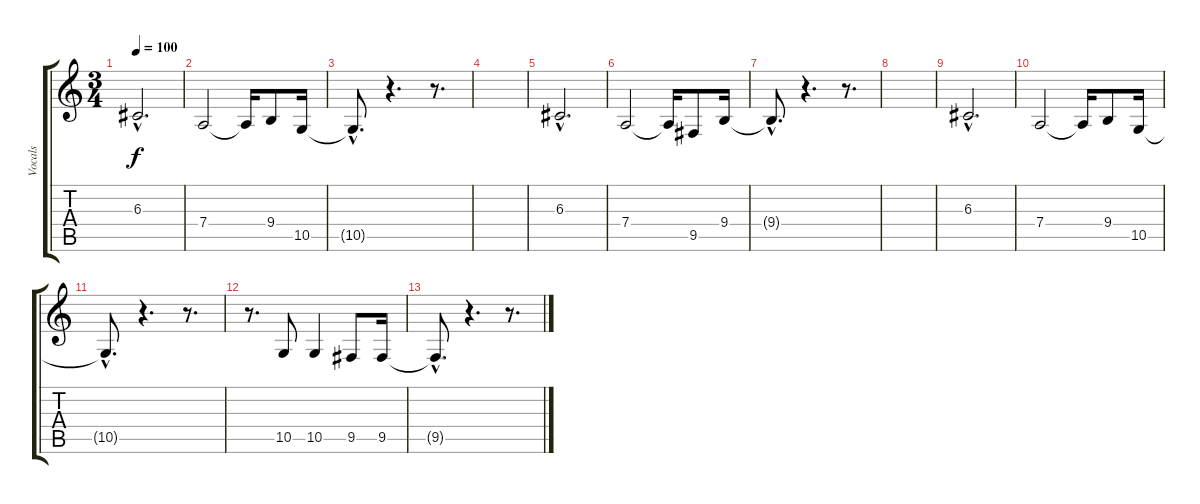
\track ("Vocals" "Vocals") {instrument lead1square}
\staff {score tabs}
\tuning (E4 B3 G3 D3 A2 D2) {hide}
\ts (3 4)
\tempo 100
\clef g2
\ks c
6.3{hac}.2{d dy f} |
7.4.2 7.4{t}.16 9.4.8 10.5.16 |
10.5{hac t}.8{d} r.4{d} r.8{d} |
|
6.3{hac}.2{d} |
7.4.2 7.4{t}.16 9.5.8 9.4.16 |
9.4{hac t}.8{d} r.4{d} r.8{d} |
|
6.3{hac}.2{d} |
7.4.2 7.4{t}.16 9.4.8 10.5.16 |
10.5{hac t}.8{d} r.4{d} r.8{d} |
r.8{d} 10.5.8 10.5.4 9.5.8 9.5.16 |
9.5{hac t}.8{d} r.4{d} r.8{d}
